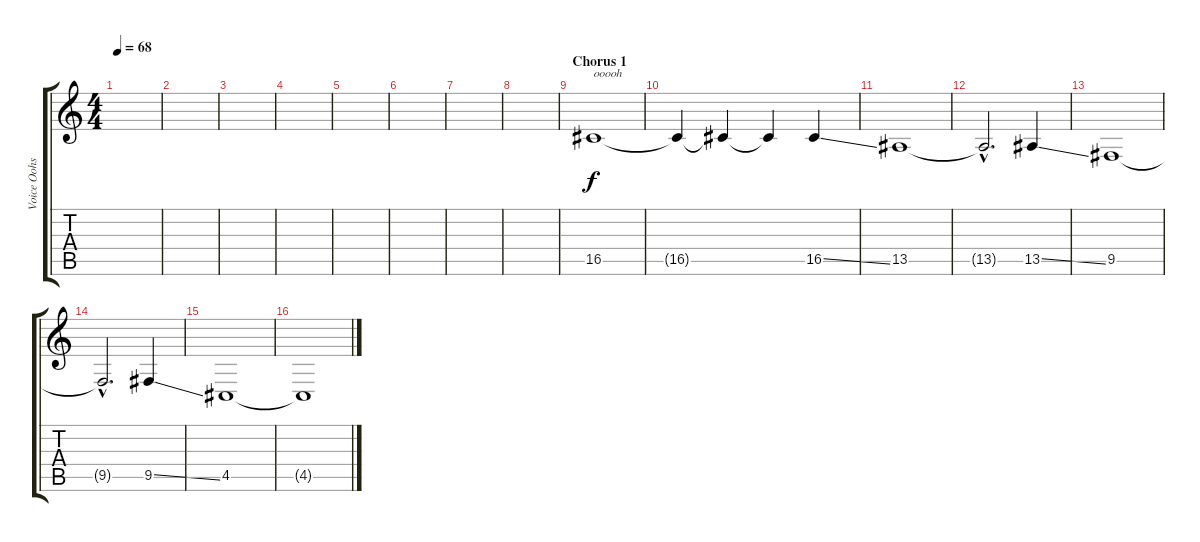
\track ("Voice Oohs" "Voice Oohs") {instrument choiraahs}
\staff {score tabs}
\tuning (E4 B3 G3 D3 A2 E2) {hide}
\ts (4 4)
\tempo 68
\clef g2
\ks c
|
|
|
|
|
|
|
|
\section ("" "Chorus 1")
16.5.1{txt "ooooh" volume 6 instrument choiraahs} |
16.5{t}.4 16.5{t}.4 16.5{t}.4 16.5{ss}.4 |
13.5.1 |
13.5{hac t}.2{d} 13.5{ss}.4 |
9.5.1 |
9.5{hac t}.2{d} 9.5{ss}.4 |
4.5.1 |
4.5{t}.1
